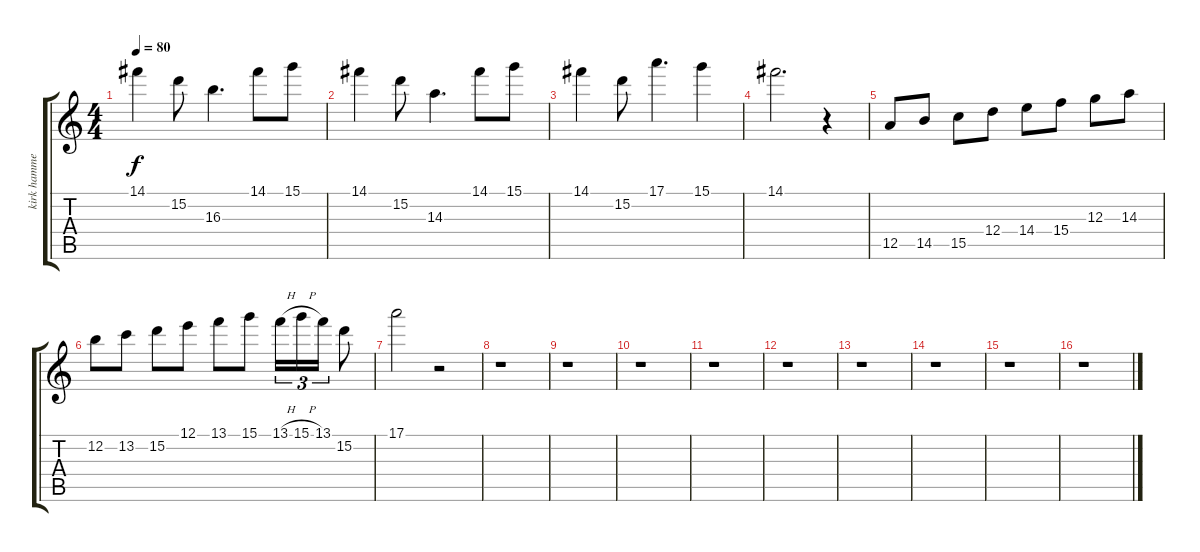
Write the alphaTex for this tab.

\track ("kirk hammett" "kirk hamme") {instrument overdrivenguitar}
\staff {score tabs}
\tuning (E4 B3 G3 D3 A2 E2) {hide}
\ts (4 4)
\tempo 80
\clef g2
\ks c
14.1.4{dy f} 15.2.8 16.3.4{d} 14.1.8 15.1.8 |
14.1.4 15.2.8 14.3.4{d} 14.1.8 15.1.8 |
14.1.4 15.2.8 17.1.4{d} 15.1.4 |
14.1.2{d} r.4 |
12.5.8 14.5.8 15.5.8 12.4.8 14.4.8 15.4.8 12.3.8 14.3.8 |
12.2.8 13.2.8 15.2.8 12.1.8 13.1.8 15.1.8 13.1{h}.16{tu (3 2)} 15.1{h}.16{tu (3 2)} 13.1.16{tu (3 2)} 15.2.8 |
17.1.2 r.2 |
r.1 |
r.1 |
r.1 |
r.1 |
r.1 |
r.1 |
r.1 |
r.1 |
r.1
